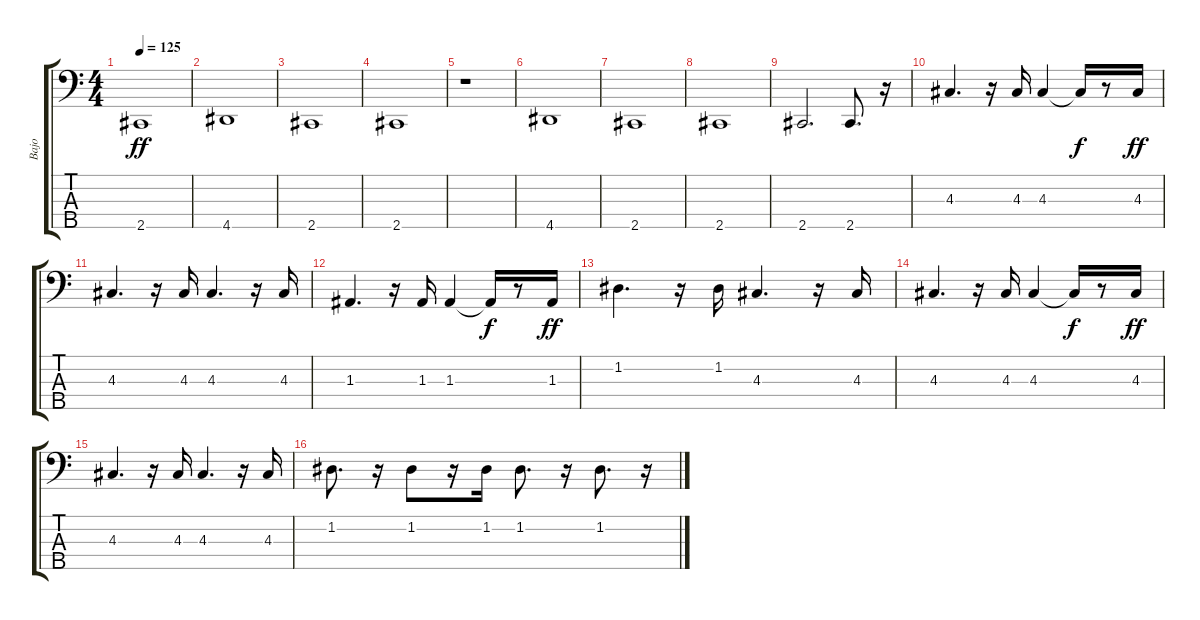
\track ("Bajo" "Bajo") {instrument fretlessbass}
\staff {score tabs}
\tuning (G2 D2 A1 E1 B0) {hide}
\ts (4 4)
\tempo 125
\clef f4
\ks c
2.5.1{dy ff} |
4.5.1 |
2.5.1 |
2.5.1 |
r.1 |
4.5.1 |
2.5.1 |
2.5.1 |
2.5.2{d} 2.5.8{d} r.16 |
4.3.4{d instrument synthbass1} r.16 4.3.16 4.3.4 4.3{t}.16{dy f} r.8 4.3.16{dy ff} |
4.3.4{d} r.16 4.3.16 4.3.4{d} r.16 4.3.16 |
1.3.4{d} r.16 1.3.16 1.3.4 1.3{t}.16{dy f} r.8 1.3.16{dy ff} |
1.2.4{d} r.16 1.2.16 4.3.4{d} r.16 4.3.16 |
4.3.4{d} r.16 4.3.16 4.3.4 4.3{t}.16{dy f} r.8 4.3.16{dy ff} |
4.3.4{d} r.16 4.3.16 4.3.4{d} r.16 4.3.16 |
1.2.8{d} r.16 1.2.8 r.16 1.2.16 1.2.8{d} r.16 1.2.8{d} r.16
